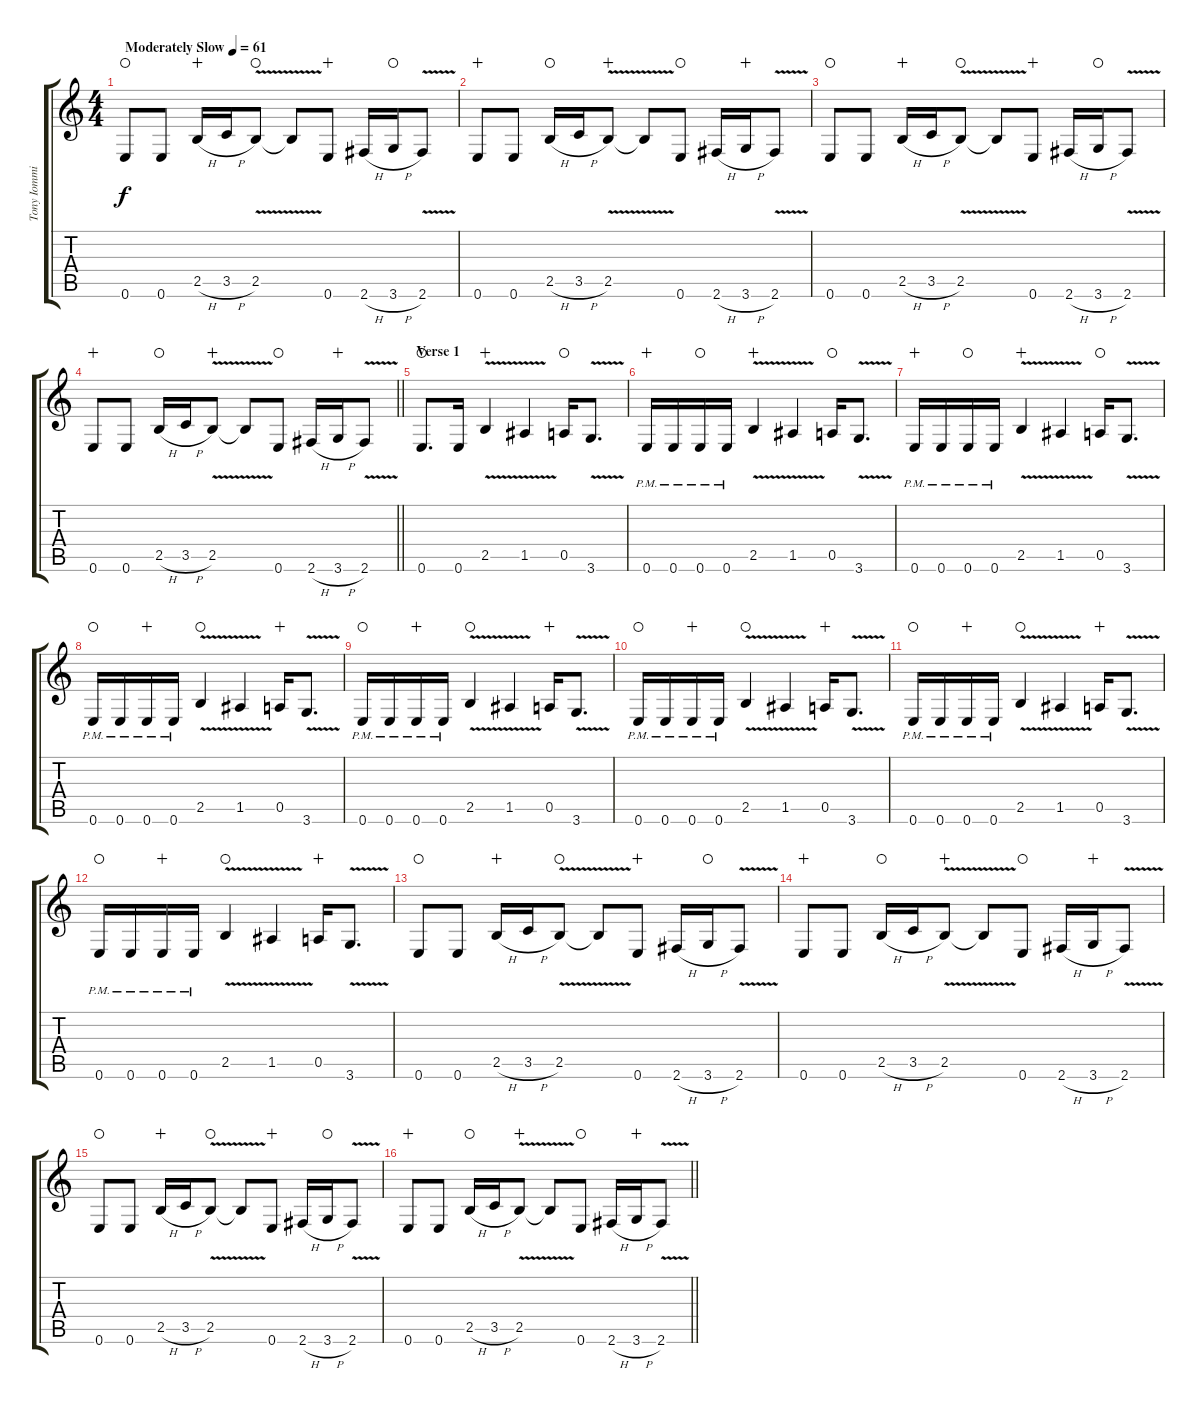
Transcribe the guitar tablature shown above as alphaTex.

\track ("Tony Iommi" "Tony Iommi") {instrument distortionguitar}
\staff {score tabs}
\tuning (E4 B3 G3 D3 A2 E2) {hide}
\ts (4 4)
\tempo (61 "Moderately Slow")
\clef g2
\ks c
0.6.8{dy f instrument distortionguitar waho} 0.6.8 2.5{h}.16{wahc} 3.5{h}.16 2.5{v}.8{waho} 2.5{t}.8 0.6.8{wahc} 2.6{h}.16 3.6{h}.16{waho} 2.6{v}.8 |
0.6.8{wahc} 0.6.8 2.5{h}.16{waho} 3.5{h}.16 2.5{v}.8{wahc} 2.5{t}.8 0.6.8{waho} 2.6{h}.16 3.6{h}.16{wahc} 2.6{v}.8 |
0.6.8{waho} 0.6.8 2.5{h}.16{wahc} 3.5{h}.16 2.5{v}.8{waho} 2.5{t}.8 0.6.8{wahc} 2.6{h}.16 3.6{h}.16{waho} 2.6{v}.8 |
\barLineRight lightlight
0.6.8{wahc} 0.6.8 2.5{h}.16{waho} 3.5{h}.16 2.5{v}.8{wahc} 2.5{t}.8 0.6.8{waho} 2.6{h}.16 3.6{h}.16{wahc} 2.6{v}.8 |
\section ("" "Verse 1")
0.6.8{d waho} 0.6.16 2.5{v}.4{wahc} 1.5{v}.4 0.5.16{waho} 3.6{v}.8{d} |
0.6{pm}.16{wahc} 0.6{pm}.16 0.6{pm}.16{waho} 0.6{pm}.16 2.5{v}.4{wahc} 1.5{v}.4 0.5.16{waho} 3.6{v}.8{d} |
0.6{pm}.16{wahc} 0.6{pm}.16 0.6{pm}.16{waho} 0.6{pm}.16 2.5{v}.4{wahc} 1.5{v}.4 0.5.16{waho} 3.6{v}.8{d} |
0.6{pm}.16{waho} 0.6{pm}.16 0.6{pm}.16{wahc} 0.6{pm}.16 2.5{v}.4{waho} 1.5{v}.4 0.5.16{wahc} 3.6{v}.8{d} |
0.6{pm}.16{waho} 0.6{pm}.16 0.6{pm}.16{wahc} 0.6{pm}.16 2.5{v}.4{waho} 1.5{v}.4 0.5.16{wahc} 3.6{v}.8{d} |
0.6{pm}.16{waho} 0.6{pm}.16 0.6{pm}.16{wahc} 0.6{pm}.16 2.5{v}.4{waho} 1.5{v}.4 0.5.16{wahc} 3.6{v}.8{d} |
0.6{pm}.16{waho} 0.6{pm}.16 0.6{pm}.16{wahc} 0.6{pm}.16 2.5{v}.4{waho} 1.5{v}.4 0.5.16{wahc} 3.6{v}.8{d} |
0.6{pm}.16{waho} 0.6{pm}.16 0.6{pm}.16{wahc} 0.6{pm}.16 2.5{v}.4{waho} 1.5{v}.4 0.5.16{wahc} 3.6{v}.8{d} |
0.6.8{waho} 0.6.8 2.5{h}.16{wahc} 3.5{h}.16 2.5{v}.8{waho} 2.5{t}.8 0.6.8{wahc} 2.6{h}.16 3.6{h}.16{waho} 2.6{v}.8 |
0.6.8{wahc} 0.6.8 2.5{h}.16{waho} 3.5{h}.16 2.5{v}.8{wahc} 2.5{t}.8 0.6.8{waho} 2.6{h}.16 3.6{h}.16{wahc} 2.6{v}.8 |
0.6.8{waho} 0.6.8 2.5{h}.16{wahc} 3.5{h}.16 2.5{v}.8{waho} 2.5{t}.8 0.6.8{wahc} 2.6{h}.16 3.6{h}.16{waho} 2.6{v}.8 |
\barLineRight lightlight
0.6.8{wahc} 0.6.8 2.5{h}.16{waho} 3.5{h}.16 2.5{v}.8{wahc} 2.5{t}.8 0.6.8{waho} 2.6{h}.16 3.6{h}.16{wahc} 2.6{v}.8
